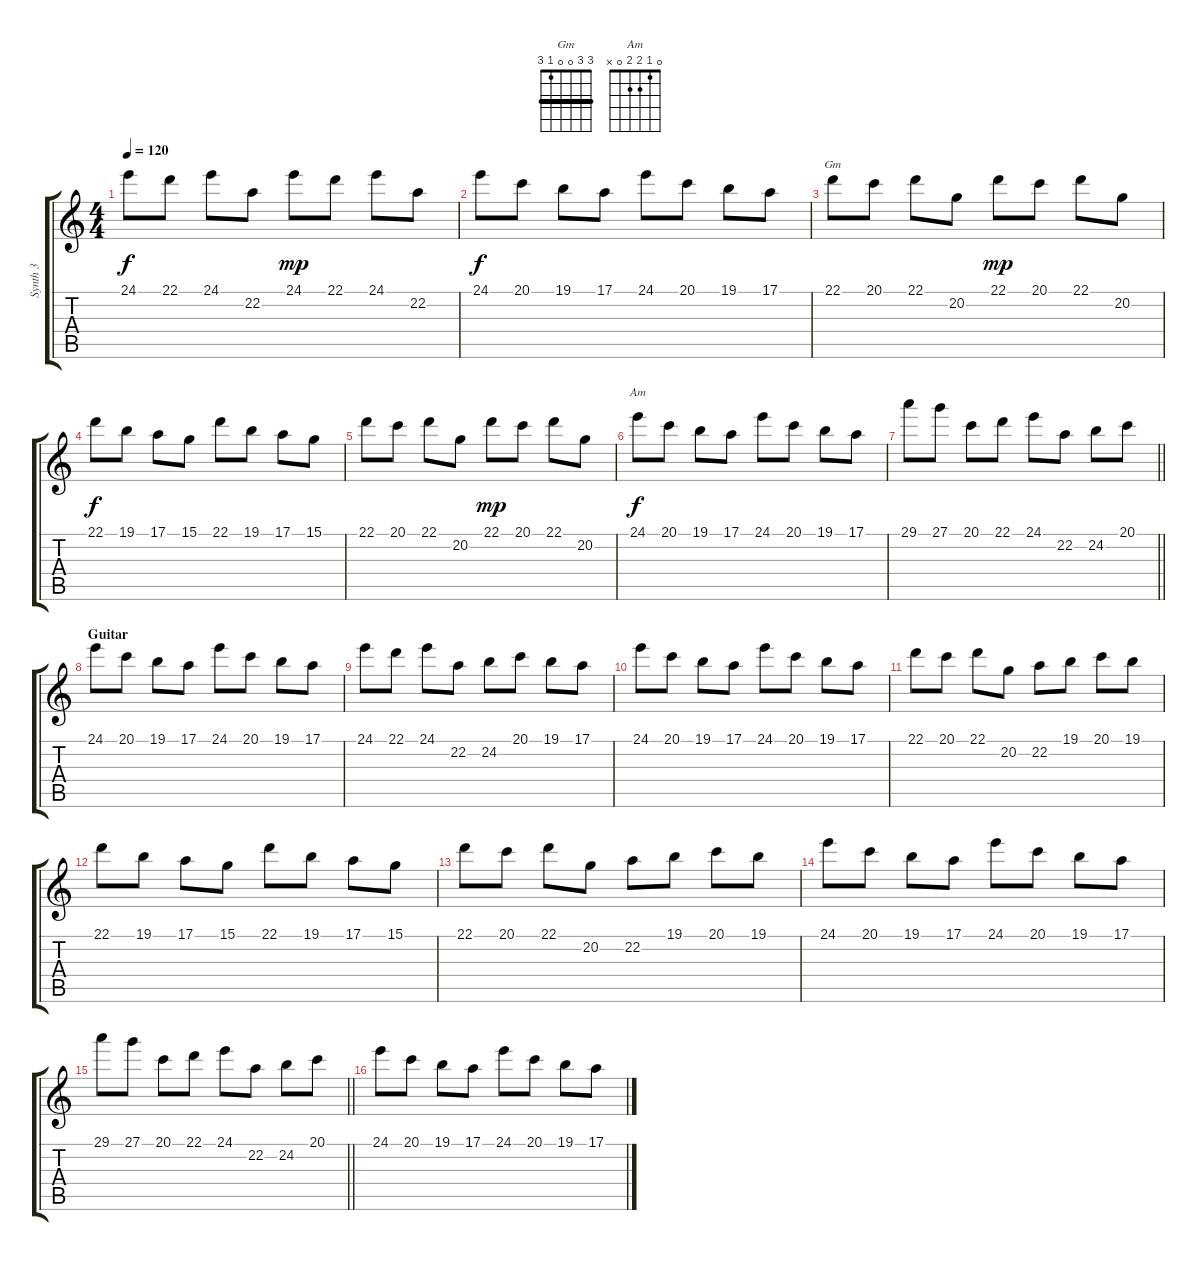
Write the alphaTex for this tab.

\track ("Synth 3" "Synth 3") {instrument lead3calliope}
\staff {score tabs}
\tuning (E4 B3 G3 D3 A2 E2) {hide}
\chord ("Gm" 3 3 0 0 1 3) {barre 3}
\chord ("Am" 0 1 2 2 0 x)
\ts (4 4)
\tempo 120
\clef g2
\ks c
24.1.8{dy f} 22.1.8 24.1.8 22.2.8 24.1.8{dy mp} 22.1.8 24.1.8 22.2.8 |
24.1.8{dy f} 20.1.8 19.1.8 17.1.8 24.1.8 20.1.8 19.1.8 17.1.8 |
22.1.8{ch "Gm"} 20.1.8 22.1.8 20.2.8 22.1.8{dy mp} 20.1.8 22.1.8 20.2.8 |
22.1.8{dy f} 19.1.8 17.1.8 15.1.8 22.1.8 19.1.8 17.1.8 15.1.8 |
22.1.8 20.1.8 22.1.8 20.2.8 22.1.8{dy mp} 20.1.8 22.1.8 20.2.8 |
24.1.8{ch "Am" dy f} 20.1.8 19.1.8 17.1.8 24.1.8 20.1.8 19.1.8 17.1.8 |
\barLineRight lightlight
29.1.8 27.1.8 20.1.8 22.1.8 24.1.8 22.2.8 24.2.8 20.1.8 |
\section ("" "Guitar")
24.1.8 20.1.8 19.1.8 17.1.8 24.1.8 20.1.8 19.1.8 17.1.8 |
24.1.8 22.1.8 24.1.8 22.2.8 24.2.8 20.1.8 19.1.8 17.1.8 |
24.1.8 20.1.8 19.1.8 17.1.8 24.1.8 20.1.8 19.1.8 17.1.8 |
22.1.8 20.1.8 22.1.8 20.2.8 22.2.8 19.1.8 20.1.8 19.1.8 |
22.1.8 19.1.8 17.1.8 15.1.8 22.1.8 19.1.8 17.1.8 15.1.8 |
22.1.8 20.1.8 22.1.8 20.2.8 22.2.8 19.1.8 20.1.8 19.1.8 |
24.1.8 20.1.8 19.1.8 17.1.8 24.1.8 20.1.8 19.1.8 17.1.8 |
\barLineRight lightlight
29.1.8 27.1.8 20.1.8 22.1.8 24.1.8 22.2.8 24.2.8 20.1.8 |
24.1.8 20.1.8 19.1.8 17.1.8 24.1.8 20.1.8 19.1.8 17.1.8
